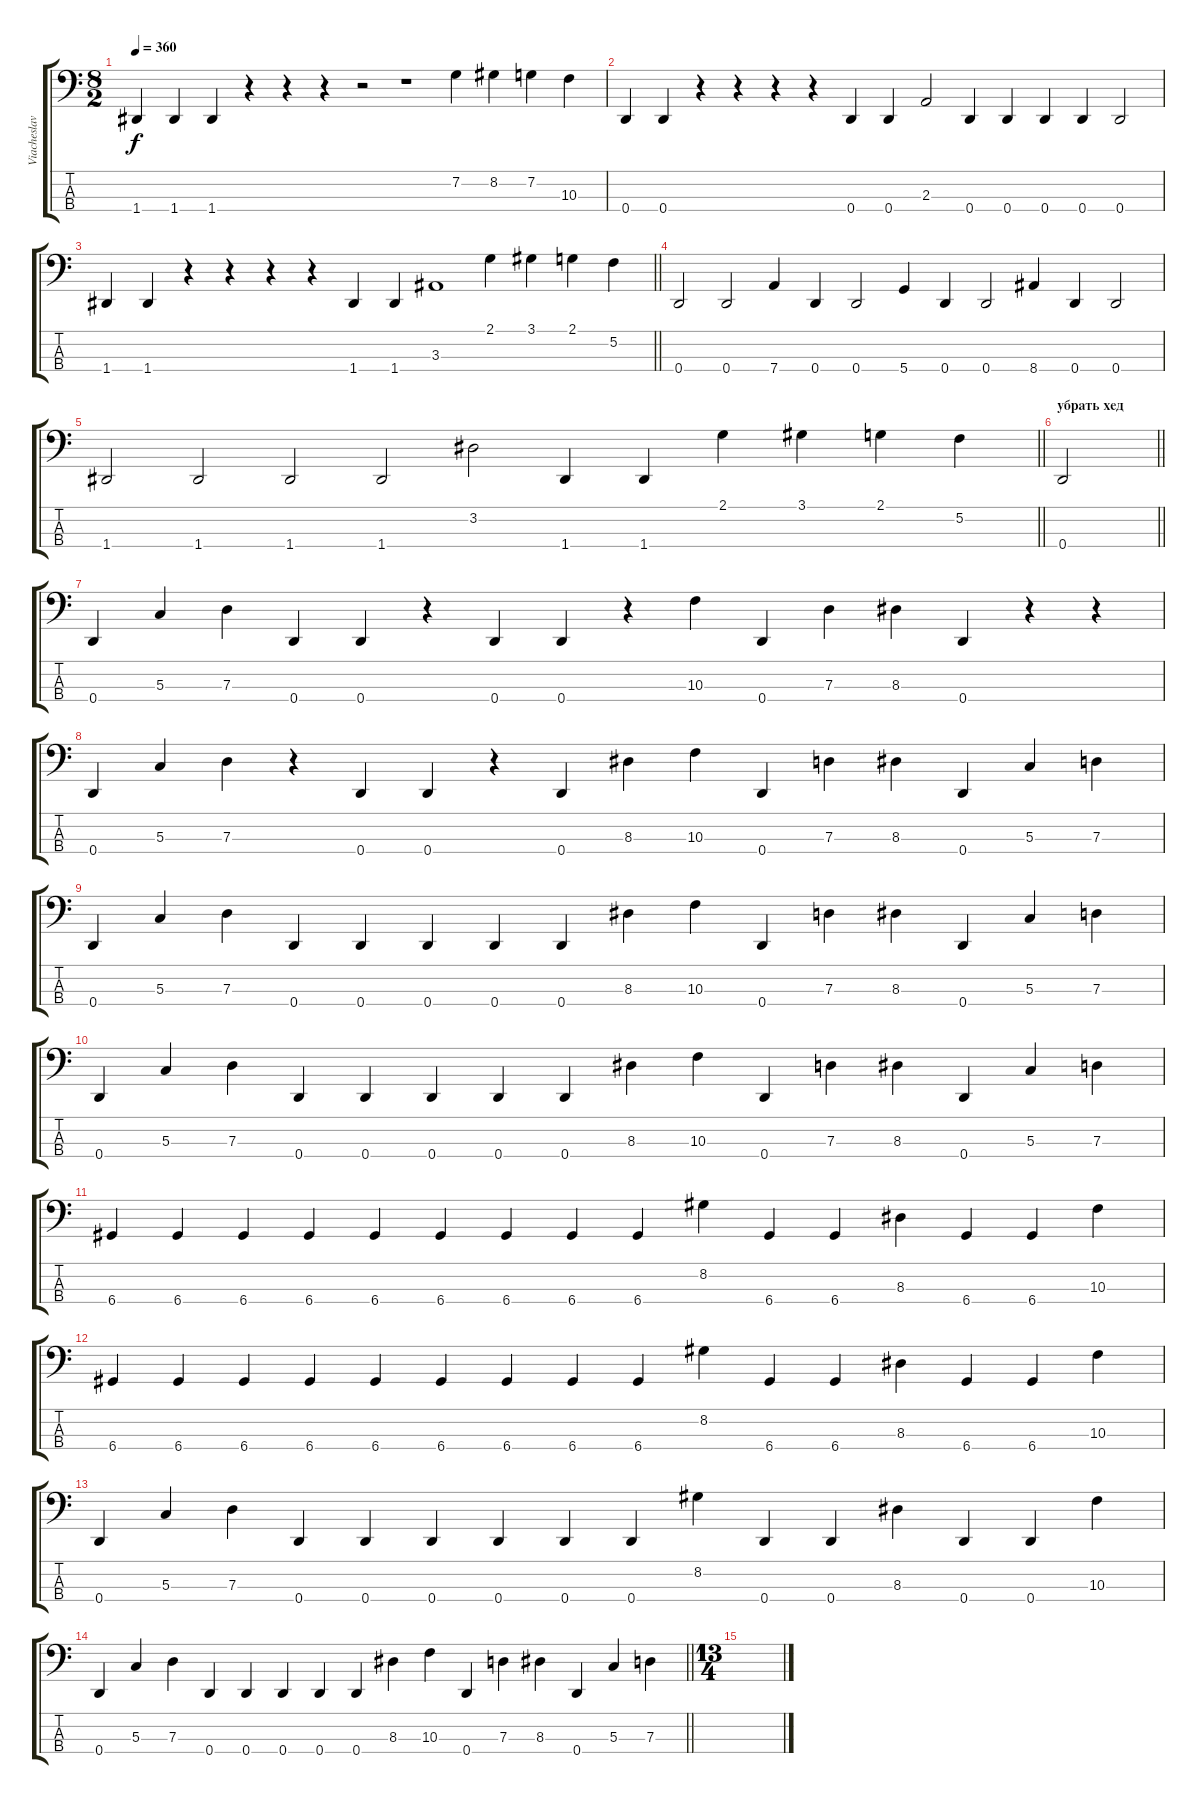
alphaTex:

\track ("Viacheslav Semikin" "Viacheslav") {instrument slapbass2}
\staff {score tabs}
\tuning (F2 C2 G1 D1) {hide}
\ts (8 2)
\tempo 360
\clef f4
\ks c
1.4.4{dy f} 1.4.4 1.4.4 r.4 r.4 r.4 r.2 r.1 7.2.4 8.2.4 7.2.4 10.3.4 |
0.4.4 0.4.4 r.4 r.4 r.4 r.4 0.4.4 0.4.4 2.3.2 0.4.4 0.4.4 0.4.4 0.4.4 0.4.2 |
\barLineRight lightlight
1.4.4 1.4.4 r.4 r.4 r.4 r.4 1.4.4 1.4.4 3.3.1 2.1.4 3.1.4 2.1.4 5.2.4 |
0.4.2 0.4.2 7.4.4 0.4.4 0.4.2 5.4.4 0.4.4 0.4.2 8.4.4 0.4.4 0.4.2 |
\barLineRight lightlight
1.4.2 1.4.2 1.4.2 1.4.2 3.2.2 1.4.4 1.4.4 2.1.4 3.1.4 2.1.4 5.2.4 |
\section ("" "убрать хед")
\barLineRight lightlight
0.4.2 |
\section ("" "")
0.4.4 5.3.4 7.3.4 0.4.4 0.4.4 r.4 0.4.4 0.4.4 r.4 10.3.4 0.4.4 7.3.4 8.3.4 0.4.4 r.4 r.4 |
0.4.4 5.3.4 7.3.4 r.4 0.4.4 0.4.4 r.4 0.4.4 8.3.4 10.3.4 0.4.4 7.3.4 8.3.4 0.4.4 5.3.4 7.3.4 |
0.4.4 5.3.4 7.3.4 0.4.4 0.4.4 0.4.4 0.4.4 0.4.4 8.3.4 10.3.4 0.4.4 7.3.4 8.3.4 0.4.4 5.3.4 7.3.4 |
0.4.4 5.3.4 7.3.4 0.4.4 0.4.4 0.4.4 0.4.4 0.4.4 8.3.4 10.3.4 0.4.4 7.3.4 8.3.4 0.4.4 5.3.4 7.3.4 |
6.4.4 6.4.4 6.4.4 6.4.4 6.4.4 6.4.4 6.4.4 6.4.4 6.4.4 8.2.4 6.4.4 6.4.4 8.3.4 6.4.4 6.4.4 10.3.4 |
6.4.4 6.4.4 6.4.4 6.4.4 6.4.4 6.4.4 6.4.4 6.4.4 6.4.4 8.2.4 6.4.4 6.4.4 8.3.4 6.4.4 6.4.4 10.3.4 |
0.4.4 5.3.4 7.3.4 0.4.4 0.4.4 0.4.4 0.4.4 0.4.4 0.4.4 8.2.4 0.4.4 0.4.4 8.3.4 0.4.4 0.4.4 10.3.4 |
\barLineRight lightlight
0.4.4 5.3.4 7.3.4 0.4.4 0.4.4 0.4.4 0.4.4 0.4.4 8.3.4 10.3.4 0.4.4 7.3.4 8.3.4 0.4.4 5.3.4 7.3.4 |
\ts (13 4)
